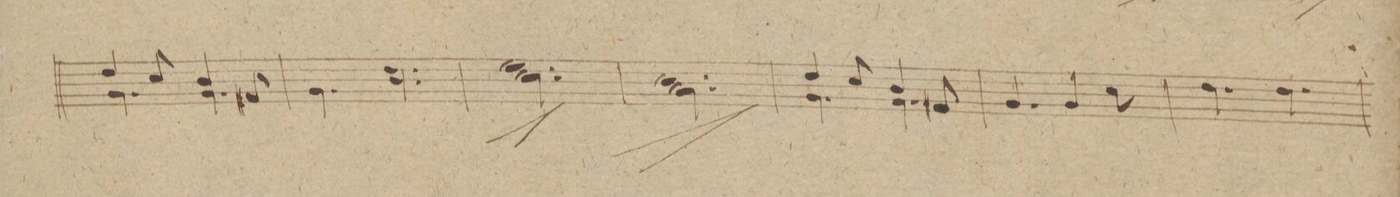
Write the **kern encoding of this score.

**kern	**dynam
*I"Alto Viola	*
*clefC3	*
*k[]	*
*M6/8	*
*^	*
4e/	4.A\	.
8d/	.	.
4c/	4.A\	.
8G#X/	.	.
*v	*v	*
=31	=31
4.A\	.
4.c\ 4.e	.
=32	=32
2.d\ 2.f^<	.
=33	=33
2.B\ 2.d^<	.
=34	=34
*^	*
4e/	4.A\	.
8d/	.	.
4c/	4.A\	.
8G#X/	.	.
*v	*v	*
=35	=35
4.A/	.
4A/	.
8d\	.
=36	=36
4.e\	.
4.e\	.
=37	=37
*-	*-
